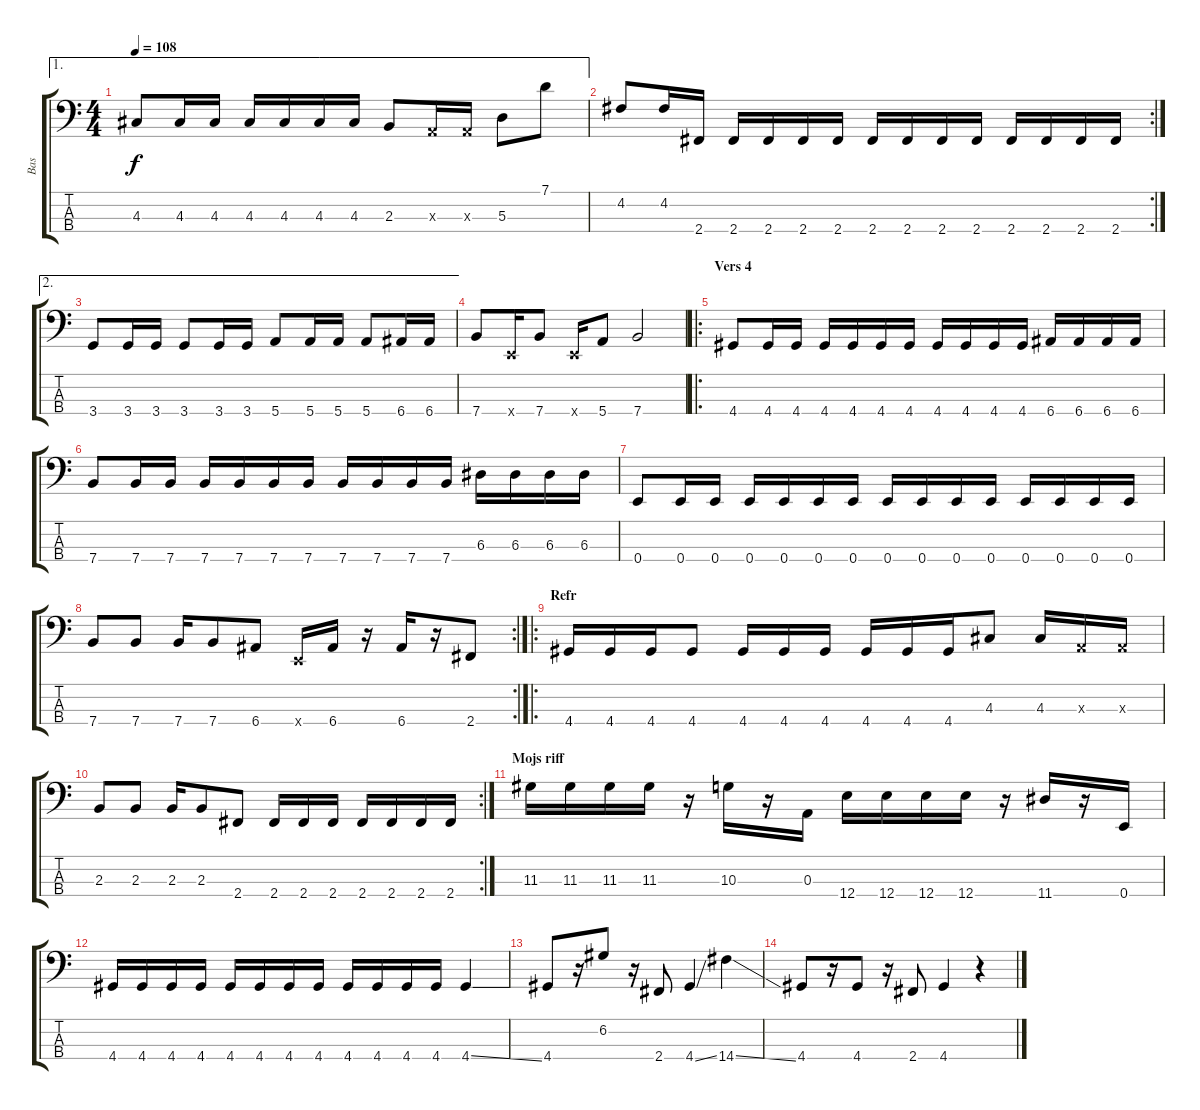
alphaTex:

\track ("Bas" "Bas") {instrument electricbassfinger}
\staff {score tabs}
\tuning (G2 D2 A1 E1) {hide}
\ae 1
\ts (4 4)
\tempo 108
\clef f4
\ks c
4.3.8{dy f} 4.3.16 4.3.16 4.3.16 4.3.16 4.3.16 4.3.16 2.3.8 0.3{x}.16 0.3{x}.16 5.3.8 7.1.8 |
\rc 2
4.2.8 4.2.16 2.4.16 2.4.16 2.4.16 2.4.16 2.4.16 2.4.16 2.4.16 2.4.16 2.4.16 2.4.16 2.4.16 2.4.16 2.4.16 |
\ae 2
3.4.8 3.4.16 3.4.16 3.4.8 3.4.16 3.4.16 5.4.8 5.4.16 5.4.16 5.4.8 6.4.16 6.4.16 |
7.4.8 0.4{x}.16 7.4.8 0.4{x}.16 5.4.8 7.4.2 |
\ro
\section ("" "Vers 4")
4.4.8 4.4.16 4.4.16 4.4.16 4.4.16 4.4.16 4.4.16 4.4.16 4.4.16 4.4.16 4.4.16 6.4.16 6.4.16 6.4.16 6.4.16 |
7.4.8 7.4.16 7.4.16 7.4.16 7.4.16 7.4.16 7.4.16 7.4.16 7.4.16 7.4.16 7.4.16 6.3.16 6.3.16 6.3.16 6.3.16 |
0.4.8 0.4.16 0.4.16 0.4.16 0.4.16 0.4.16 0.4.16 0.4.16 0.4.16 0.4.16 0.4.16 0.4.16 0.4.16 0.4.16 0.4.16 |
\rc 2
7.4.8 7.4.8 7.4.16 7.4.8 6.4.8 0.4{x}.16 6.4.16 r.16 6.4.16 r.16 2.4.8 |
\ro
\section ("" "Refr")
4.4.16 4.4.16 4.4.16 4.4.8 4.4.16 4.4.16 4.4.16 4.4.16 4.4.16 4.4.16 4.3.8 4.3.16 0.3{x}.16 0.3{x}.16 |
\rc 2
2.3.8 2.3.8 2.3.16 2.3.8 2.4.8 2.4.16 2.4.16 2.4.16 2.4.16 2.4.16 2.4.16 2.4.16 |
\section ("" "Mojs riff")
11.3.16 11.3.16 11.3.16 11.3.16 r.16 10.3.16 r.16 0.3.16 12.4.16 12.4.16 12.4.16 12.4.16 r.16 11.4.16 r.16 0.4.16 |
4.4.16 4.4.16 4.4.16 4.4.16 4.4.16 4.4.16 4.4.16 4.4.16 4.4.16 4.4.16 4.4.16 4.4.16 4.4{ss}.4 |
4.4.8 r.16 6.2.8 r.16 2.4.8 4.4{ss}.4 14.4{ss}.4 |
4.4.8 r.16 4.4.8 r.16 2.4.8 4.4.4 r.4
